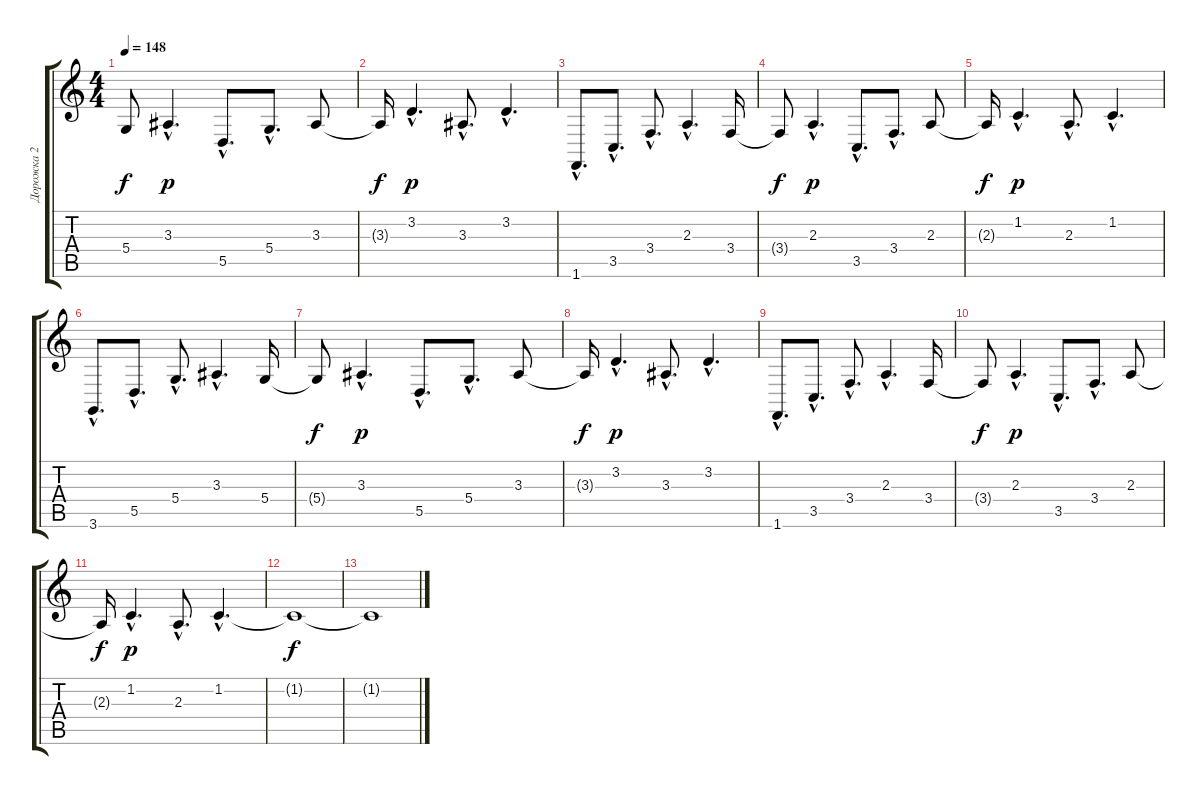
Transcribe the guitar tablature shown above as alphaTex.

\track ("Дорожка 2" "Дорожка 2") {instrument acousticgrandpiano}
\staff {score tabs}
\tuning (E4 B3 G3 D3 A2 E2) {hide}
\ts (4 4)
\tempo 148
\clef g2
\ks c
5.4{t}.8{dy f} 3.3{hac}.4{d dy p} 5.5{hac}.8{d} 5.4{hac}.8{d} 3.3.8 |
3.3{t}.16{dy f} 3.2{hac}.4{d dy p} 3.3{hac}.8{d} 3.2{hac}.4{d} |
1.6{hac}.8{d} 3.5{hac}.8{d} 3.4{hac}.8{d} 2.3{hac}.4{d} 3.4.16 |
3.4{t}.8{dy f} 2.3{hac}.4{d dy p} 3.5{hac}.8{d} 3.4{hac}.8{d} 2.3.8 |
2.3{t}.16{dy f} 1.2{hac}.4{d dy p} 2.3{hac}.8{d} 1.2{hac}.4{d} |
3.6{hac}.8{d} 5.5{hac}.8{d} 5.4{hac}.8{d} 3.3{hac}.4{d} 5.4.16 |
5.4{t}.8{dy f} 3.3{hac}.4{d dy p} 5.5{hac}.8{d} 5.4{hac}.8{d} 3.3.8 |
3.3{t}.16{dy f} 3.2{hac}.4{d dy p} 3.3{hac}.8{d} 3.2{hac}.4{d} |
1.6{hac}.8{d} 3.5{hac}.8{d} 3.4{hac}.8{d} 2.3{hac}.4{d} 3.4.16 |
3.4{t}.8{dy f} 2.3{hac}.4{d dy p} 3.5{hac}.8{d} 3.4{hac}.8{d} 2.3.8 |
2.3{t}.16{dy f} 1.2{hac}.4{d dy p} 2.3{hac}.8{d} 1.2{hac}.4{d} |
1.2{t}.1{dy f} |
1.2{t}.1
